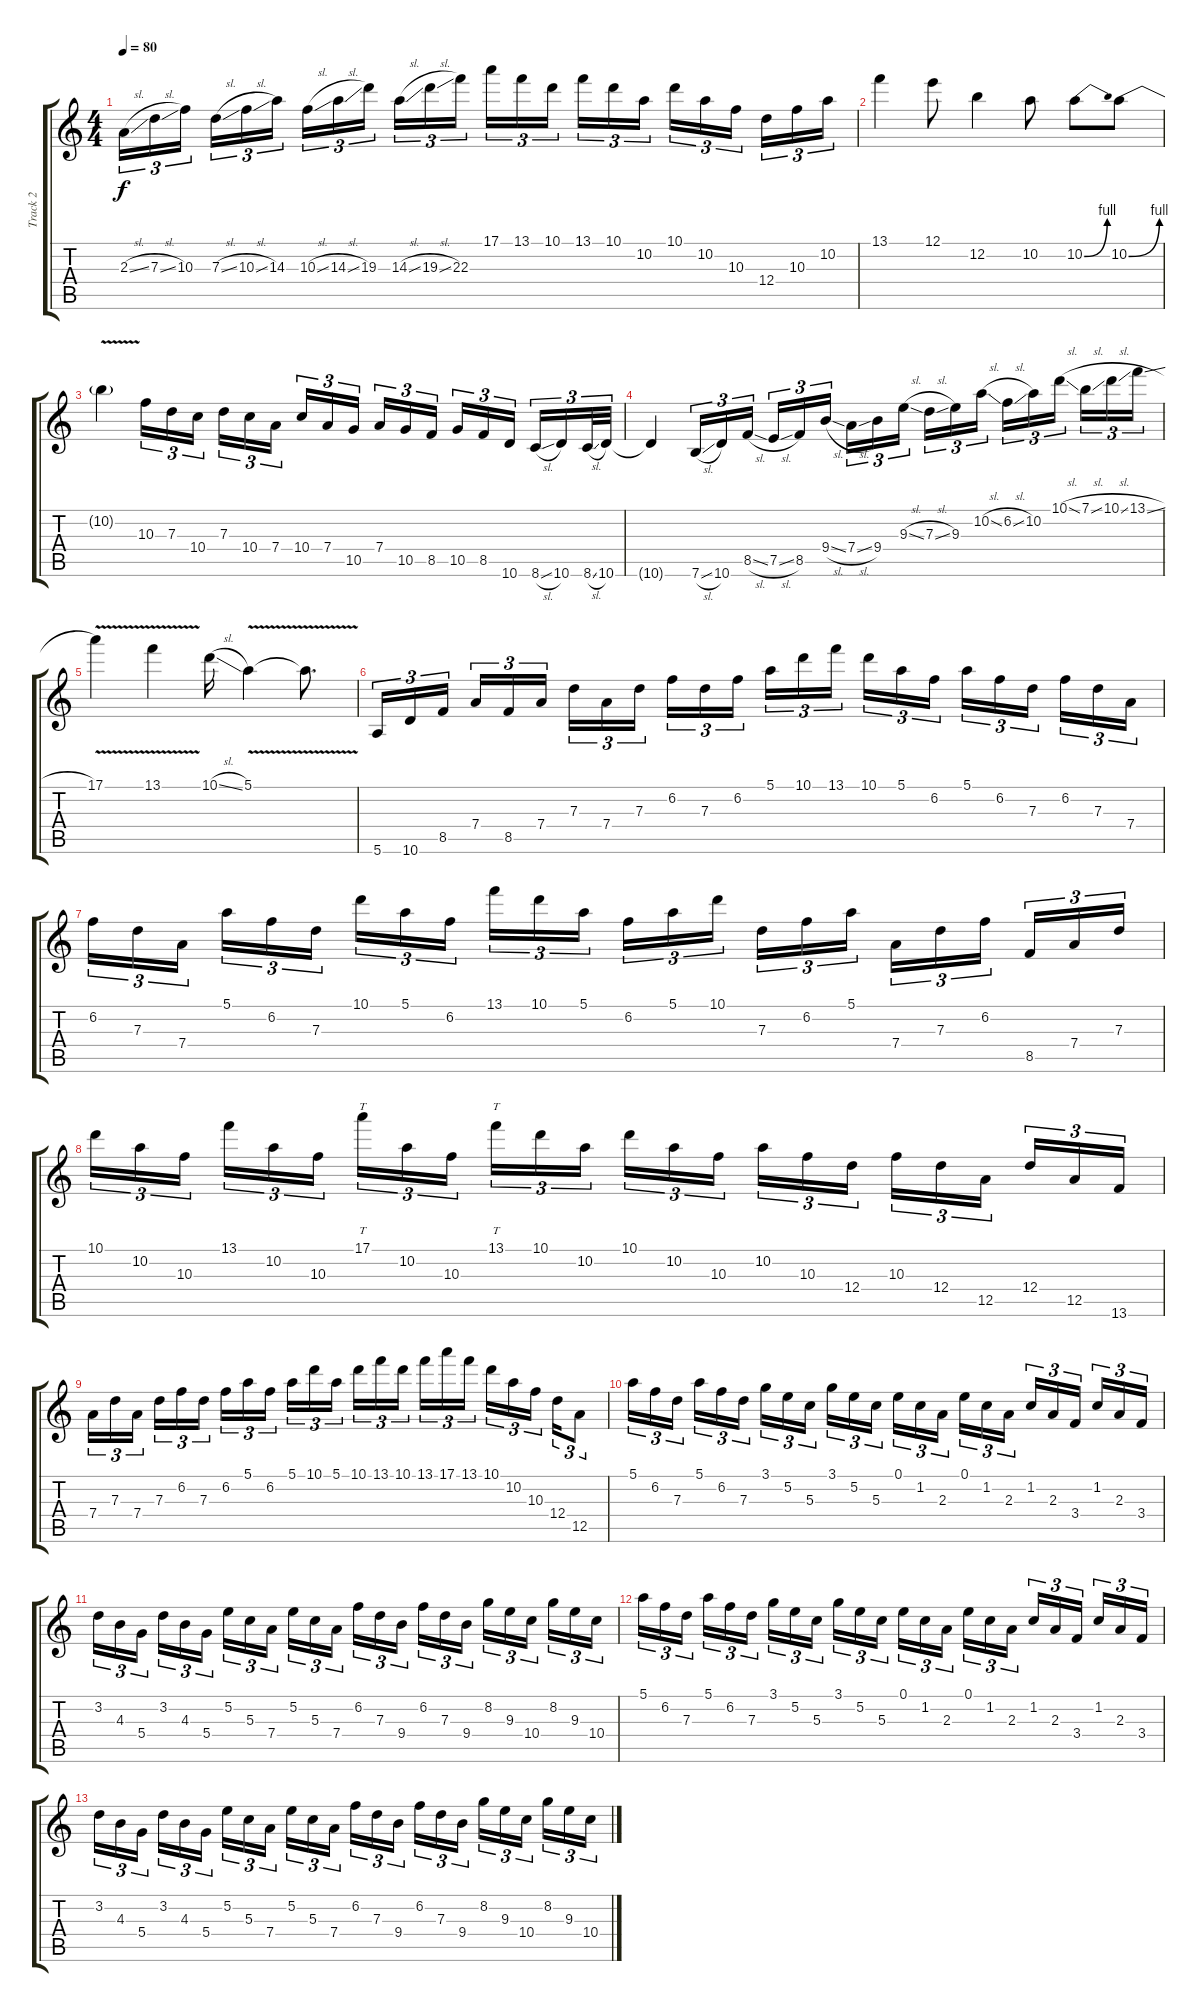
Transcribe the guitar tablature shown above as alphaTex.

\track ("Track 2" "Track 2") {instrument overdrivenguitar}
\staff {score tabs}
\tuning (E4 B3 G3 D3 A2 E2) {hide}
\ts (4 4)
\tempo 80
\clef g2
\ks c
2.3{sl}.16{tu (3 2) dy f} 7.3{sl}.16{tu (3 2)} 10.3.16{tu (3 2) beam splitsecondary} 7.3{sl}.16{tu (3 2)} 10.3{sl}.16{tu (3 2)} 14.3.16{tu (3 2)} 10.3{sl}.16{tu (3 2)} 14.3{sl}.16{tu (3 2)} 19.3.16{tu (3 2) beam splitsecondary} 14.3{sl}.16{tu (3 2)} 19.3{sl}.16{tu (3 2)} 22.3.16{tu (3 2)} 17.1.16{tu (3 2)} 13.1.16{tu (3 2)} 10.1.16{tu (3 2) beam splitsecondary} 13.1.16{tu (3 2)} 10.1.16{tu (3 2)} 10.2.16{tu (3 2)} 10.1.16{tu (3 2)} 10.2.16{tu (3 2)} 10.3.16{tu (3 2) beam splitsecondary} 12.4.16{tu (3 2)} 10.3.16{tu (3 2)} 10.2.16{tu (3 2)} |
13.1.4 12.1.8 12.2.4 10.2.8 10.2{be (bend 0 0 60 4)}.8 10.2{be (bend 0 0 60 4)}.8 |
10.2{v t}.4 10.3.16{tu (3 2)} 7.3.16{tu (3 2)} 10.4.16{tu (3 2) beam splitsecondary} 7.3.16{tu (3 2)} 10.4.16{tu (3 2)} 7.4.16{tu (3 2)} 10.4.16{tu (3 2)} 7.4.16{tu (3 2)} 10.5.16{tu (3 2) beam splitsecondary} 7.4.16{tu (3 2)} 10.5.16{tu (3 2)} 8.5.16{tu (3 2)} 10.5.16{tu (3 2)} 8.5.16{tu (3 2)} 10.6.16{tu (3 2) beam splitsecondary} 8.6{sl}.16{tu (3 2)} 10.6.16{tu (3 2)} 8.6{sl}.32{tu (3 2)} 10.6.32{tu (3 2)} |
10.6{t}.4 7.6{sl}.16{tu (3 2)} 10.6.16{tu (3 2)} 8.5{sl}.16{tu (3 2) beam splitsecondary} 7.5{sl}.16{tu (3 2)} 8.5.16{tu (3 2)} 9.4{sl}.16{tu (3 2)} 7.4{sl}.16{tu (3 2)} 9.4.16{tu (3 2)} 9.3{sl}.16{tu (3 2) beam splitsecondary} 7.3{sl}.16{tu (3 2)} 9.3.16{tu (3 2)} 10.2{sl}.16{tu (3 2)} 6.2{sl}.16{tu (3 2)} 10.2.16{tu (3 2)} 10.1{sl}.16{tu (3 2) beam splitsecondary} 7.1{sl}.16{tu (3 2)} 10.1{sl}.16{tu (3 2)} 13.1{sl}.16{tu (3 2)} |
17.1{v}.4 13.1{v}.4 10.1{sl}.16 5.1{v}.4 5.1{t}.8{d} |
5.6.16{tu (3 2)} 10.6.16{tu (3 2)} 8.5.16{tu (3 2) beam splitsecondary} 7.4.16{tu (3 2)} 8.5.16{tu (3 2)} 7.4.16{tu (3 2)} 7.3.16{tu (3 2)} 7.4.16{tu (3 2)} 7.3.16{tu (3 2) beam splitsecondary} 6.2.16{tu (3 2)} 7.3.16{tu (3 2)} 6.2.16{tu (3 2)} 5.1.16{tu (3 2)} 10.1.16{tu (3 2)} 13.1.16{tu (3 2) beam splitsecondary} 10.1.16{tu (3 2)} 5.1.16{tu (3 2)} 6.2.16{tu (3 2)} 5.1.16{tu (3 2)} 6.2.16{tu (3 2)} 7.3.16{tu (3 2) beam splitsecondary} 6.2.16{tu (3 2)} 7.3.16{tu (3 2)} 7.4.16{tu (3 2)} |
6.2.16{tu (3 2)} 7.3.16{tu (3 2)} 7.4.16{tu (3 2) beam splitsecondary} 5.1.16{tu (3 2)} 6.2.16{tu (3 2)} 7.3.16{tu (3 2)} 10.1.16{tu (3 2)} 5.1.16{tu (3 2)} 6.2.16{tu (3 2) beam splitsecondary} 13.1.16{tu (3 2)} 10.1.16{tu (3 2)} 5.1.16{tu (3 2)} 6.2.16{tu (3 2)} 5.1.16{tu (3 2)} 10.1.16{tu (3 2) beam splitsecondary} 7.3.16{tu (3 2)} 6.2.16{tu (3 2)} 5.1.16{tu (3 2)} 7.4.16{tu (3 2)} 7.3.16{tu (3 2)} 6.2.16{tu (3 2) beam splitsecondary} 8.5.16{tu (3 2)} 7.4.16{tu (3 2)} 7.3.16{tu (3 2)} |
10.1.16{tu (3 2)} 10.2.16{tu (3 2)} 10.3.16{tu (3 2) beam splitsecondary} 13.1.16{tu (3 2)} 10.2.16{tu (3 2)} 10.3.16{tu (3 2)} 17.1.16{tt tu (3 2)} 10.2.16{tu (3 2)} 10.3.16{tu (3 2) beam splitsecondary} 13.1.16{tt tu (3 2)} 10.1.16{tu (3 2)} 10.2.16{tu (3 2)} 10.1.16{tu (3 2)} 10.2.16{tu (3 2)} 10.3.16{tu (3 2) beam splitsecondary} 10.2.16{tu (3 2)} 10.3.16{tu (3 2)} 12.4.16{tu (3 2)} 10.3.16{tu (3 2)} 12.4.16{tu (3 2)} 12.5.16{tu (3 2) beam splitsecondary} 12.4.16{tu (3 2)} 12.5.16{tu (3 2)} 13.6.16{tu (3 2)} |
7.4.16{tu (3 2)} 7.3.16{tu (3 2)} 7.4.16{tu (3 2) beam splitsecondary} 7.3.16{tu (3 2)} 6.2.16{tu (3 2)} 7.3.16{tu (3 2)} 6.2.16{tu (3 2)} 5.1.16{tu (3 2)} 6.2.16{tu (3 2) beam splitsecondary} 5.1.16{tu (3 2)} 10.1.16{tu (3 2)} 5.1.16{tu (3 2)} 10.1.16{tu (3 2)} 13.1.16{tu (3 2)} 10.1.16{tu (3 2) beam splitsecondary} 13.1.16{tu (3 2)} 17.1.16{tu (3 2)} 13.1.16{tu (3 2)} 10.1.16{tu (3 2)} 10.2.16{tu (3 2)} 10.3.16{tu (3 2) beam splitsecondary} 12.4.16{tu (3 2)} 12.5.8{tu (3 2)} |
5.1.16{tu (3 2)} 6.2.16{tu (3 2)} 7.3.16{tu (3 2) beam splitsecondary} 5.1.16{tu (3 2)} 6.2.16{tu (3 2)} 7.3.16{tu (3 2)} 3.1.16{tu (3 2)} 5.2.16{tu (3 2)} 5.3.16{tu (3 2) beam splitsecondary} 3.1.16{tu (3 2)} 5.2.16{tu (3 2)} 5.3.16{tu (3 2)} 0.1.16{tu (3 2)} 1.2.16{tu (3 2)} 2.3.16{tu (3 2) beam splitsecondary} 0.1.16{tu (3 2)} 1.2.16{tu (3 2)} 2.3.16{tu (3 2)} 1.2.16{tu (3 2)} 2.3.16{tu (3 2)} 3.4.16{tu (3 2) beam splitsecondary} 1.2.16{tu (3 2)} 2.3.16{tu (3 2)} 3.4.16{tu (3 2)} |
3.2.16{tu (3 2)} 4.3.16{tu (3 2)} 5.4.16{tu (3 2) beam splitsecondary} 3.2.16{tu (3 2)} 4.3.16{tu (3 2)} 5.4.16{tu (3 2)} 5.2.16{tu (3 2)} 5.3.16{tu (3 2)} 7.4.16{tu (3 2) beam splitsecondary} 5.2.16{tu (3 2)} 5.3.16{tu (3 2)} 7.4.16{tu (3 2)} 6.2.16{tu (3 2)} 7.3.16{tu (3 2)} 9.4.16{tu (3 2) beam splitsecondary} 6.2.16{tu (3 2)} 7.3.16{tu (3 2)} 9.4.16{tu (3 2)} 8.2.16{tu (3 2)} 9.3.16{tu (3 2)} 10.4.16{tu (3 2) beam splitsecondary} 8.2.16{tu (3 2)} 9.3.16{tu (3 2)} 10.4.16{tu (3 2)} |
5.1.16{tu (3 2)} 6.2.16{tu (3 2)} 7.3.16{tu (3 2) beam splitsecondary} 5.1.16{tu (3 2)} 6.2.16{tu (3 2)} 7.3.16{tu (3 2)} 3.1.16{tu (3 2)} 5.2.16{tu (3 2)} 5.3.16{tu (3 2) beam splitsecondary} 3.1.16{tu (3 2)} 5.2.16{tu (3 2)} 5.3.16{tu (3 2)} 0.1.16{tu (3 2)} 1.2.16{tu (3 2)} 2.3.16{tu (3 2) beam splitsecondary} 0.1.16{tu (3 2)} 1.2.16{tu (3 2)} 2.3.16{tu (3 2)} 1.2.16{tu (3 2)} 2.3.16{tu (3 2)} 3.4.16{tu (3 2) beam splitsecondary} 1.2.16{tu (3 2)} 2.3.16{tu (3 2)} 3.4.16{tu (3 2)} |
3.2.16{tu (3 2)} 4.3.16{tu (3 2)} 5.4.16{tu (3 2) beam splitsecondary} 3.2.16{tu (3 2)} 4.3.16{tu (3 2)} 5.4.16{tu (3 2)} 5.2.16{tu (3 2)} 5.3.16{tu (3 2)} 7.4.16{tu (3 2) beam splitsecondary} 5.2.16{tu (3 2)} 5.3.16{tu (3 2)} 7.4.16{tu (3 2)} 6.2.16{tu (3 2)} 7.3.16{tu (3 2)} 9.4.16{tu (3 2) beam splitsecondary} 6.2.16{tu (3 2)} 7.3.16{tu (3 2)} 9.4.16{tu (3 2)} 8.2.16{tu (3 2)} 9.3.16{tu (3 2)} 10.4.16{tu (3 2) beam splitsecondary} 8.2.16{tu (3 2)} 9.3.16{tu (3 2)} 10.4.16{tu (3 2)}
